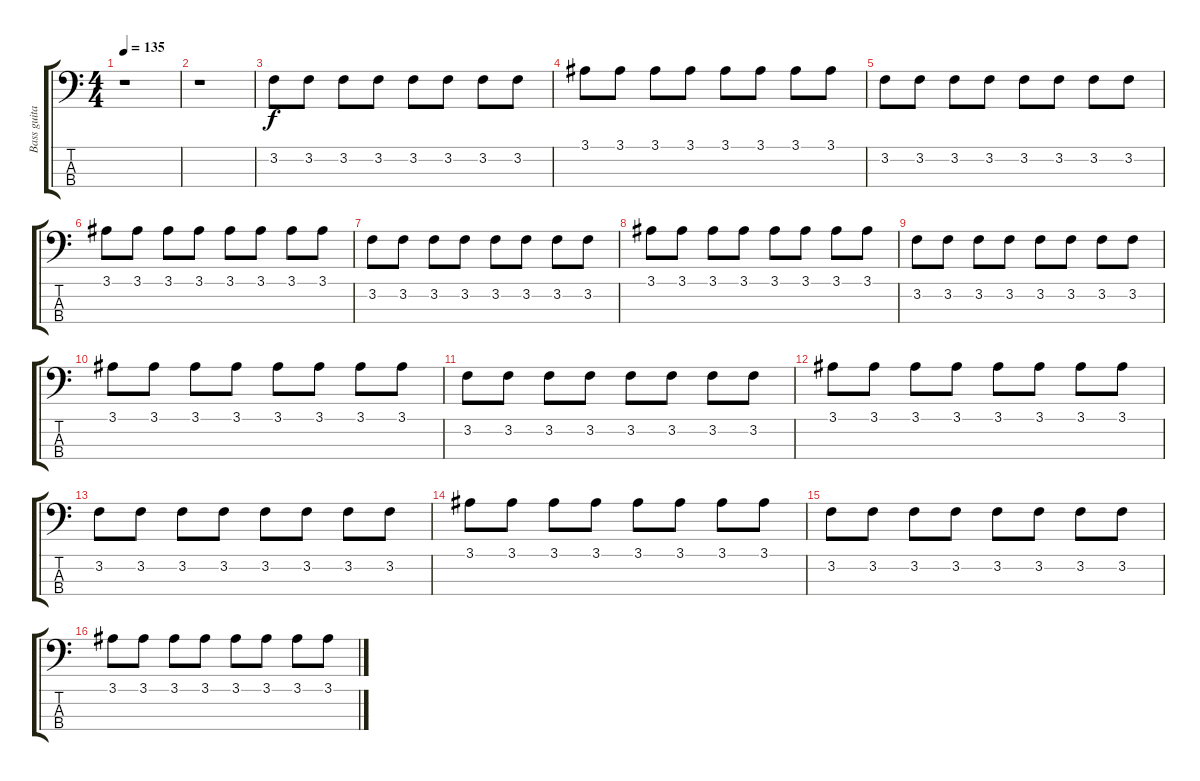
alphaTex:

\track ("Bass guitar" "Bass guita") {instrument acousticguitarnylon}
\staff {score tabs}
\tuning (G2 D2 A1 E1) {hide}
\ts (4 4)
\tempo 135
\clef f4
\ks c
r.1{dy f instrument acousticguitarnylon} |
r.1 |
3.2.8 3.2.8 3.2.8 3.2.8 3.2.8 3.2.8 3.2.8 3.2.8 |
3.1.8 3.1.8 3.1.8 3.1.8 3.1.8 3.1.8 3.1.8 3.1.8 |
3.2.8 3.2.8 3.2.8 3.2.8 3.2.8 3.2.8 3.2.8 3.2.8 |
3.1.8 3.1.8 3.1.8 3.1.8 3.1.8 3.1.8 3.1.8 3.1.8 |
3.2.8 3.2.8 3.2.8 3.2.8 3.2.8 3.2.8 3.2.8 3.2.8 |
3.1.8 3.1.8 3.1.8 3.1.8 3.1.8 3.1.8 3.1.8 3.1.8 |
3.2.8 3.2.8 3.2.8 3.2.8 3.2.8 3.2.8 3.2.8 3.2.8 |
3.1.8 3.1.8 3.1.8 3.1.8 3.1.8 3.1.8 3.1.8 3.1.8 |
3.2.8 3.2.8 3.2.8 3.2.8 3.2.8 3.2.8 3.2.8 3.2.8 |
3.1.8 3.1.8 3.1.8 3.1.8 3.1.8 3.1.8 3.1.8 3.1.8 |
3.2.8 3.2.8 3.2.8 3.2.8 3.2.8 3.2.8 3.2.8 3.2.8 |
3.1.8 3.1.8 3.1.8 3.1.8 3.1.8 3.1.8 3.1.8 3.1.8 |
3.2.8 3.2.8 3.2.8 3.2.8 3.2.8 3.2.8 3.2.8 3.2.8 |
3.1.8 3.1.8 3.1.8 3.1.8 3.1.8 3.1.8 3.1.8 3.1.8
